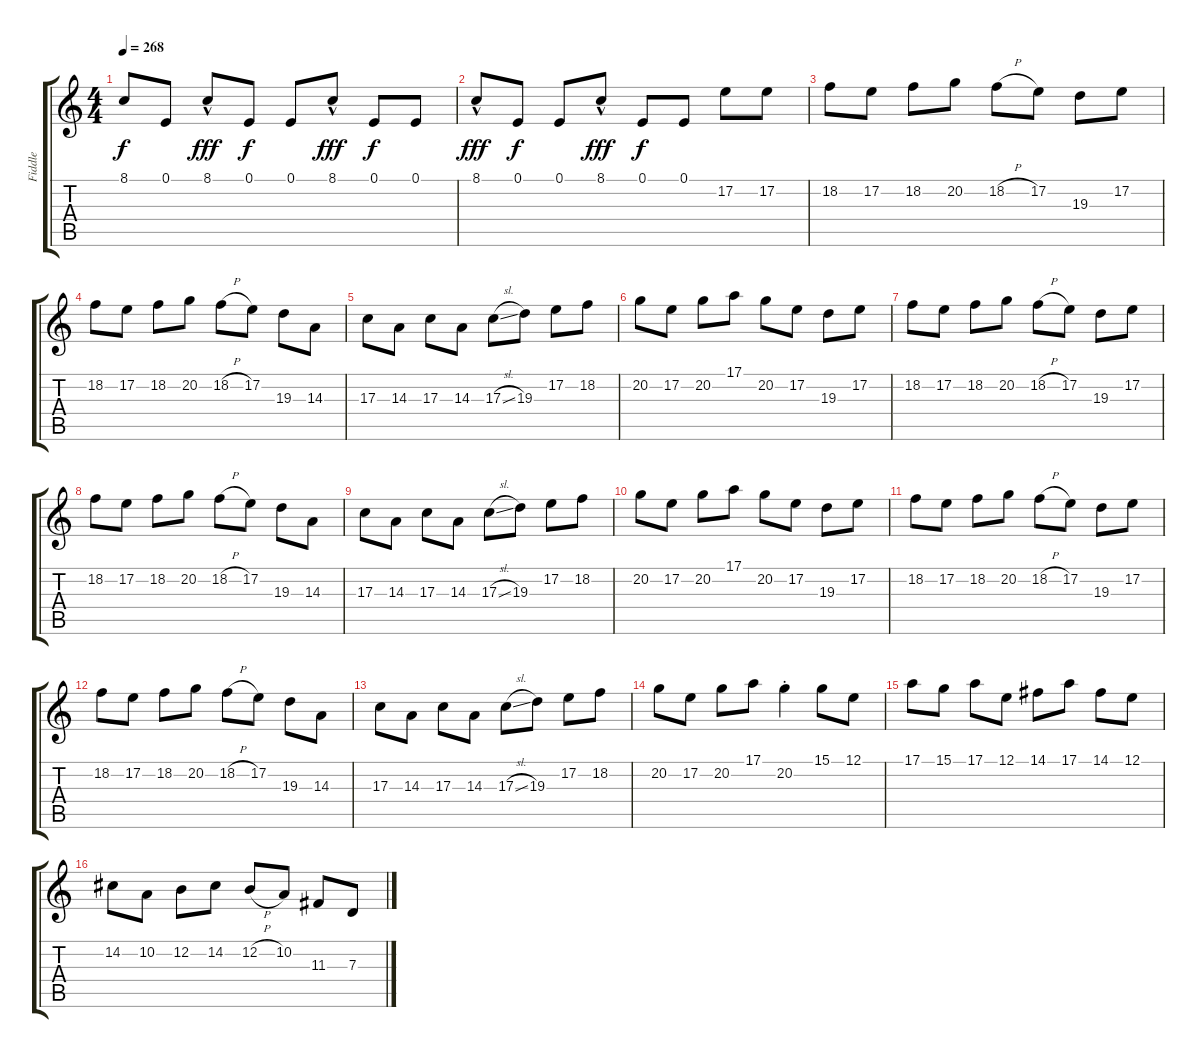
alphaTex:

\track ("Fiddle" "Fiddle") {instrument fiddle}
\staff {score tabs}
\tuning (E4 B3 G3 D3 A2 E2) {hide}
\ts (4 4)
\tempo 268
\clef g2
\ks c
8.1.8{dy f} 0.1.8 8.1{hac}.8{dy fff} 0.1.8{dy f} 0.1.8 8.1{hac}.8{dy fff} 0.1.8{dy f} 0.1.8 |
8.1{hac}.8{dy fff} 0.1.8{dy f} 0.1.8 8.1{hac}.8{dy fff} 0.1.8{dy f} 0.1.8 17.2.8 17.2.8 |
18.2.8 17.2.8 18.2.8 20.2.8 18.2{h}.8 17.2.8 19.3.8 17.2.8 |
18.2.8 17.2.8 18.2.8 20.2.8 18.2{h}.8 17.2.8 19.3.8 14.3.8 |
17.3.8 14.3.8 17.3.8 14.3.8 17.3{sl}.8 19.3.8 17.2.8 18.2.8 |
20.2.8 17.2.8 20.2.8 17.1.8 20.2.8 17.2.8 19.3.8 17.2.8 |
18.2.8 17.2.8 18.2.8 20.2.8 18.2{h}.8 17.2.8 19.3.8 17.2.8 |
18.2.8 17.2.8 18.2.8 20.2.8 18.2{h}.8 17.2.8 19.3.8 14.3.8 |
17.3.8 14.3.8 17.3.8 14.3.8 17.3{sl}.8 19.3.8 17.2.8 18.2.8 |
20.2.8 17.2.8 20.2.8 17.1.8 20.2.8 17.2.8 19.3.8 17.2.8 |
18.2.8 17.2.8 18.2.8 20.2.8 18.2{h}.8 17.2.8 19.3.8 17.2.8 |
18.2.8 17.2.8 18.2.8 20.2.8 18.2{h}.8 17.2.8 19.3.8 14.3.8 |
17.3.8 14.3.8 17.3.8 14.3.8 17.3{sl}.8 19.3.8 17.2.8 18.2.8 |
20.2.8 17.2.8 20.2.8 17.1.8 20.2{st}.4 15.1.8 12.1.8 |
17.1.8 15.1.8 17.1.8 12.1.8 14.1.8 17.1.8 14.1.8 12.1.8 |
14.2.8 10.2.8 12.2.8 14.2.8 12.2{h}.8 10.2.8 11.3.8 7.3.8
